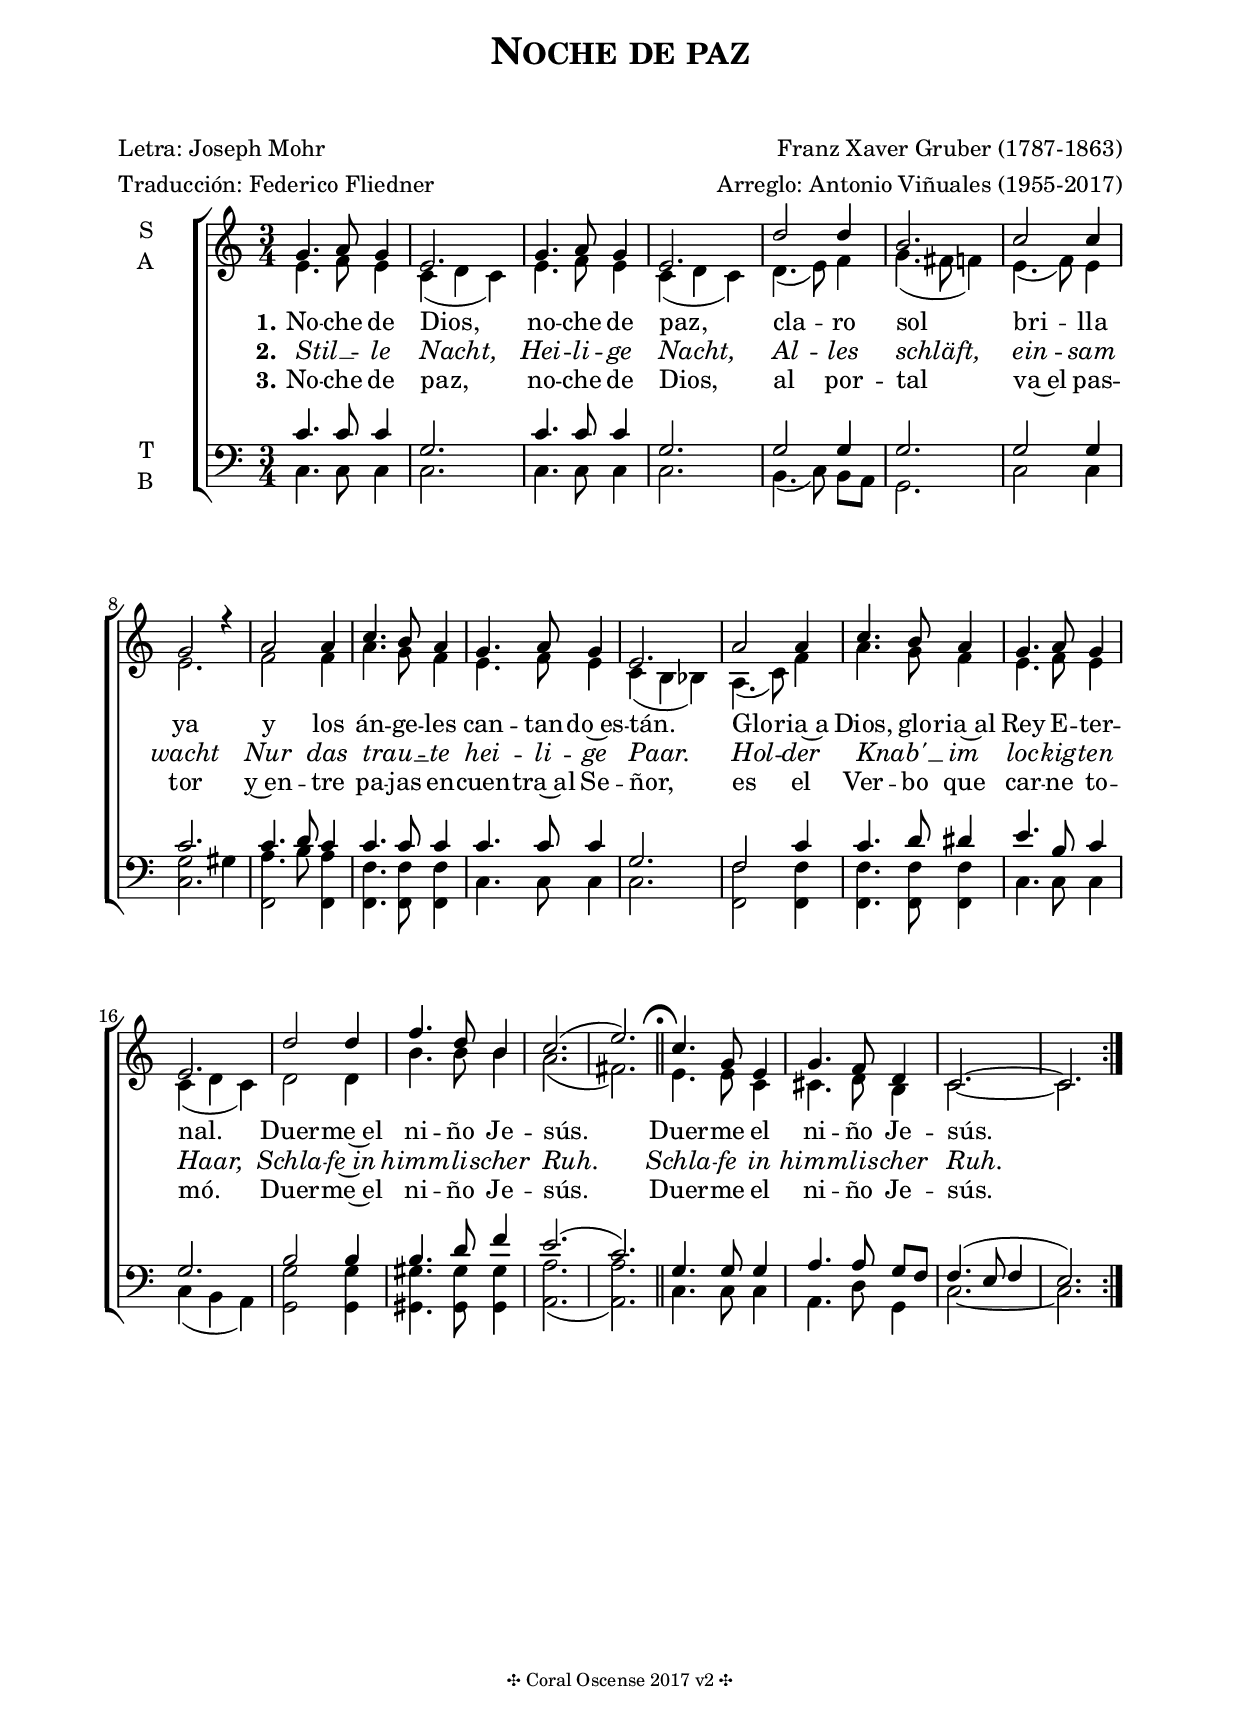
\version "2.18.2"

% Baskerville breaks italics here
% TODO: Should find of overriding font here for only this text
rit =
  #(make-dynamic-script
    #{ \markup \normal-text \italic "rit." #} )


#(ly:set-option 'midi-extension "mid")
#(set-default-paper-size "a4")
#(set-global-staff-size 20)
% See http://lilypond.org/doc/v2.19/Documentation/notation/setting-the-staff-size
% feta11		11.22	3.9	pocket scores
% feta13		12.60	4.4	
% feta14		14.14	5.0	
% feta16		15.87	5.6	
% feta18		17.82	6.3	song books
% feta20		20	7.0	standard parts
% feta23		22.45	7.9	
% feta26		25.2	8.9

\header {
  title      = \markup \abs-fontsize #18 \center-column 
                  { \smallCaps "Noche de paz" " " }
  composer   = \markup \right-column { "Franz Xaver Gruber (1787-1863)"  
                                       "Arreglo: Antonio Viñuales (1955-2017)" }
  poet = \markup \left-column { "Letra: Joseph Mohr" 
                                "Traducción: Federico Fliedner" }
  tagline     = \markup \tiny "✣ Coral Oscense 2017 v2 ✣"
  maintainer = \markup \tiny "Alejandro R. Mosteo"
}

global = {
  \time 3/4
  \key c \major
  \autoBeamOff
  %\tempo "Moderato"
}

sopran = \relative c'' {    
    g4. a8 g4 | e2. | g4. a8 g4 | e2. | 
    d'2 d4 | b2. | c2 c4 | g2 r4 | 
    \repeat unfold 2 { a2 a4 | c4. b8 a4 | g4. a8 g4 | e2. }
    d'2 d4 f4. d8 b4 |  c2.( e2.)
    \mark \markup { \musicglyph #"scripts.ufermata" } \bar "||"
    c4. g8 e4 | g4. f8 d4 | c2.~ c 
    \bar ":|."
}

alto = \relative c' {
    \repeat unfold 2 { e4. f8 e4 | c( d c) }
    d4.( e8) f4 | g4.( fis8 f4) | e4.( f8) e4 | e2. | 
    f2 f4 | a4. g8 f4 | e4. f8 e4 | c( b bes) | 
    a4.( c8) f4 | a4. g8 f4 | e4. f8 e4 | c( d c) | 
    d2 d4 | b'4. b8 b4 | a2.( fis) |
    e4. e8 c4 | cis4. d8 b4 | c2.~ | c
}

tenor = \relative c' {
    \repeat unfold 2 { c4. c8 c4 g2. } |
    g2 g4 | g2. | g2 g4 | c2. | 
    c4. d8 c4 | c4. c8 c4 | c4. c8 c4 | g2. | 
    f2 c'4 | c4. d8 dis4 | e4. b8 c4 | g2. | 
    b2 b4 | b4. d8 f4 | e2.( c2.) | 
    g4. g8 g4 | a4. a8 g[ f] | f4.( e8 f4 | e2.)
}

bass = \relative c {
    \repeat unfold 2 { c4. c8 c4 c2. } |
    b4.( c8) b[ a] | g2. | c2 c4 | << c2. { g'2 gis4 }  >> |
    << { f,2 f4 f4. f8 f4 } { a'4. b8 a4 f4. f8 f4 } >>
    c4. c8 c4 c2.
    << { f,2 f4 f4. f8 f4 } { f'2 f4 f4. f8 f4 } >>
    c4. c8 c4 | c( b a) | <g g'>2 q4 | <gis gis'>4. q8 q4
    <a a'>2.( q) |
    c4. c8 c4 | a4. d8 g,4 | c2.~ | c 
}

textI = \lyricmode {
    No -- che de Dios, no -- che de paz,
    cla -- ro sol bri -- lla ya
    y los án -- ge -- les 
    can -- tan -- do~es -- tán.
    Glo -- ria~a Dios, glo -- ria~al Rey E -- ter -- nal.
    Duer -- me~el ni -- ño Je -- sús.
    Duer -- me el ni -- ño Je -- sús.
}

textII = \lyricmode {
    Stil __ _ -- le Nacht, Hei -- li -- ge Nacht,
    Al -- les schläft, ein -- sam wacht
    Nur das trau __ _ -- te hei -- li -- ge Paar.
    Hol -- der Knab' __ _ im loc -- kig -- ten Haar,
    Schla -- fe~in himm -- li -- scher Ruh.
    Schla -- fe in himm -- li -- scher Ruh.
}

textIII = \lyricmode {
    No -- che de paz, no -- che de Dios,
    al por -- tal va~el pas -- tor
    y~en -- tre pa -- jas en -- cuen -- tra~al Se -- ñor,
    es el Ver -- bo que car -- ne to -- mó.    
    Duer -- me~el ni -- ño Je -- sús.
    Duer -- me el ni -- ño Je -- sús.
}

\score {
    \new ChoirStaff <<
      \new Staff \with {
        midiInstrument = "voice oohs"
        instrumentName = \markup \right-column { S A }
      } <<
        \global
        \new Voice = "sopran" { \voiceOne \sopran }        
        \new Voice = "alto" { \voiceTwo \alto }
        \addlyrics { \set stanza = #"1." \textI }
        \addlyrics { \set stanza = #"2." \override LyricText #'font-shape = #'italic 
                                          \textII }
        \addlyrics { \set stanza = #"3." \textIII }
      >>
      \new Staff \with {
        midiInstrument = "voice oohs"
        instrumentName = \markup \right-column { T B }
      } <<
        \global
        \clef bass
        \new Voice = "tenor" { \voiceOne \tenor }
        \new Voice = "bass" { \voiceTwo \bass }
      >>    
  >>
  
  \midi { 
    \tempo 4 = 140
  }
  
  \layout {
      %\context { \Score \override LyricText #'font-name = "Baskerville" }
      %\context { \Score \override LyricText #'font-size = #2 }      
  }
}

\paper {
  % Nicer fonts
  % This would be ideal but breaks things when the chosen font doesn't support e.g. italics
  % So I override manually where necessary
  % Let's hope 2.19 arrives soon and gets rid of these things
  
  % Check available with $ lilypond -dshow-available-fonts x
  % #(define fonts
  %  (make-pango-font-tree "Baskervald ADF Std"
  %                        "Nimbus Sans"
  %                        "Luxi Mono"
  %                        (/ staff-height pt 20))) % Font scaling
  
  %ragged-last-bottom = ##t
  
  last-bottom-spacing = 
    #'((basic-distance . 10)
       (minimum-distance . 10)
       (padding . 1))
    
  markup-system-spacing #'minimum-distance = #20
  system-system-spacing #'minimum-distance = #17
    
  %annotate-spacing = ##t
  %system-count = 5
    
  top-margin   = 1\cm
  left-margin  = 2\cm
  right-margin = 2\cm
}
